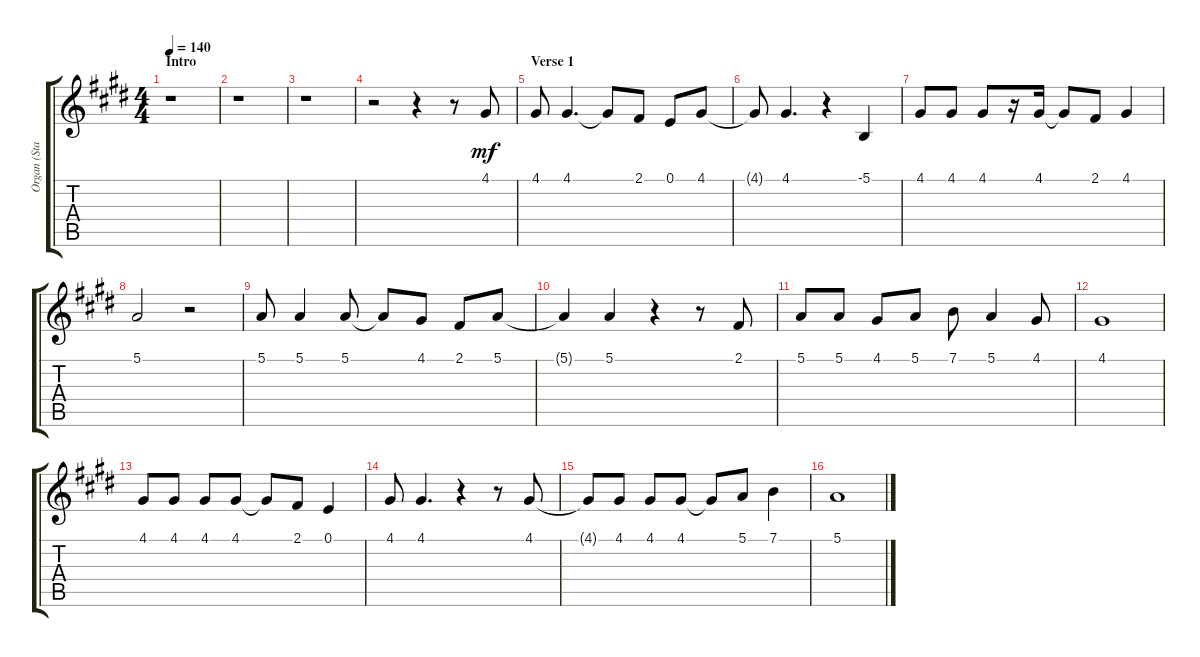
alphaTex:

\track ("Organ (Staff 1)" "Organ (Sta") {instrument drawbarorgan}
\staff {score tabs}
\tuning (E4 B3 G3 D3 A2 E2) {hide}
\ts (4 4)
\section ("" "Intro")
\tempo 140
\clef g2
\ks e
r.1{dy mf instrument drawbarorgan} |
r.1 |
r.1 |
r.2 r.4 r.8 4.1.8 |
\section ("" "Verse 1")
4.1.8 4.1.4{d} 4.1{t}.8 2.1.8 0.1.8 4.1.8 |
4.1{t}.8 4.1.4{d} r.4 -5.1.4 |
4.1.8 4.1.8 4.1.8 r.16 4.1.16 4.1{t}.8 2.1.8 4.1.4 |
5.1.2 r.2 |
5.1.8 5.1.4 5.1.8 5.1{t}.8 4.1.8 2.1.8 5.1.8 |
5.1{t}.4 5.1.4 r.4 r.8 2.1.8 |
5.1.8 5.1.8 4.1.8 5.1.8 7.1.8 5.1.4 4.1.8 |
4.1.1 |
4.1.8 4.1.8 4.1.8 4.1.8 4.1{t}.8 2.1.8 0.1.4 |
4.1.8 4.1.4{d} r.4 r.8 4.1.8 |
4.1{t}.8 4.1.8 4.1.8 4.1.8 4.1{t}.8 5.1.8 7.1.4 |
5.1.1
